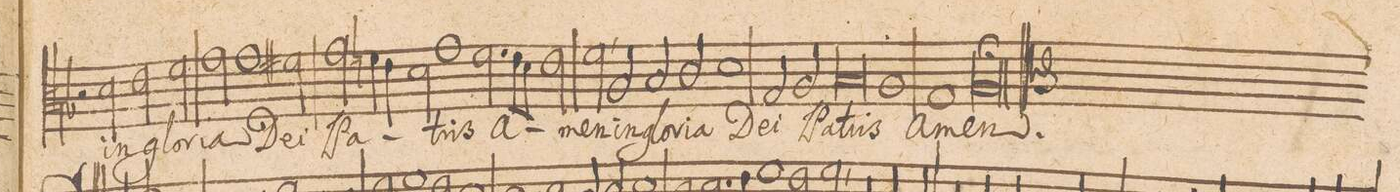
**kern	**text
*I"[Altus II]	*
*clefC3	*
*k[b-]	*
*met(C|)	*
*M2/1	*
2r	.
2d\	in
2e\	glo-
2f\	-ri-
=60-	=60-
2g\	-a
1g\	De-
2f#X\	-i
=61-	=61-
2g\	Pa-
4fn\	.
4e\	.
2d\	.
1g\	-tris
=62-	=62-
2.f\	A-
8e\L	.
8d\J	.
2e\	.
=63-	=63-
2f,\	-men
2A/	in
2B-/	glo-
2c/	-ri-
=64-	=64-
1d\	-a
2G/	De-
2A/	-i
=65-	=65-
0B-/	Pa-
=66-	=66-
1A/	-tris
1G/	A-
=67-	=67-
0A/;	-men.
==	==
*-	*-
